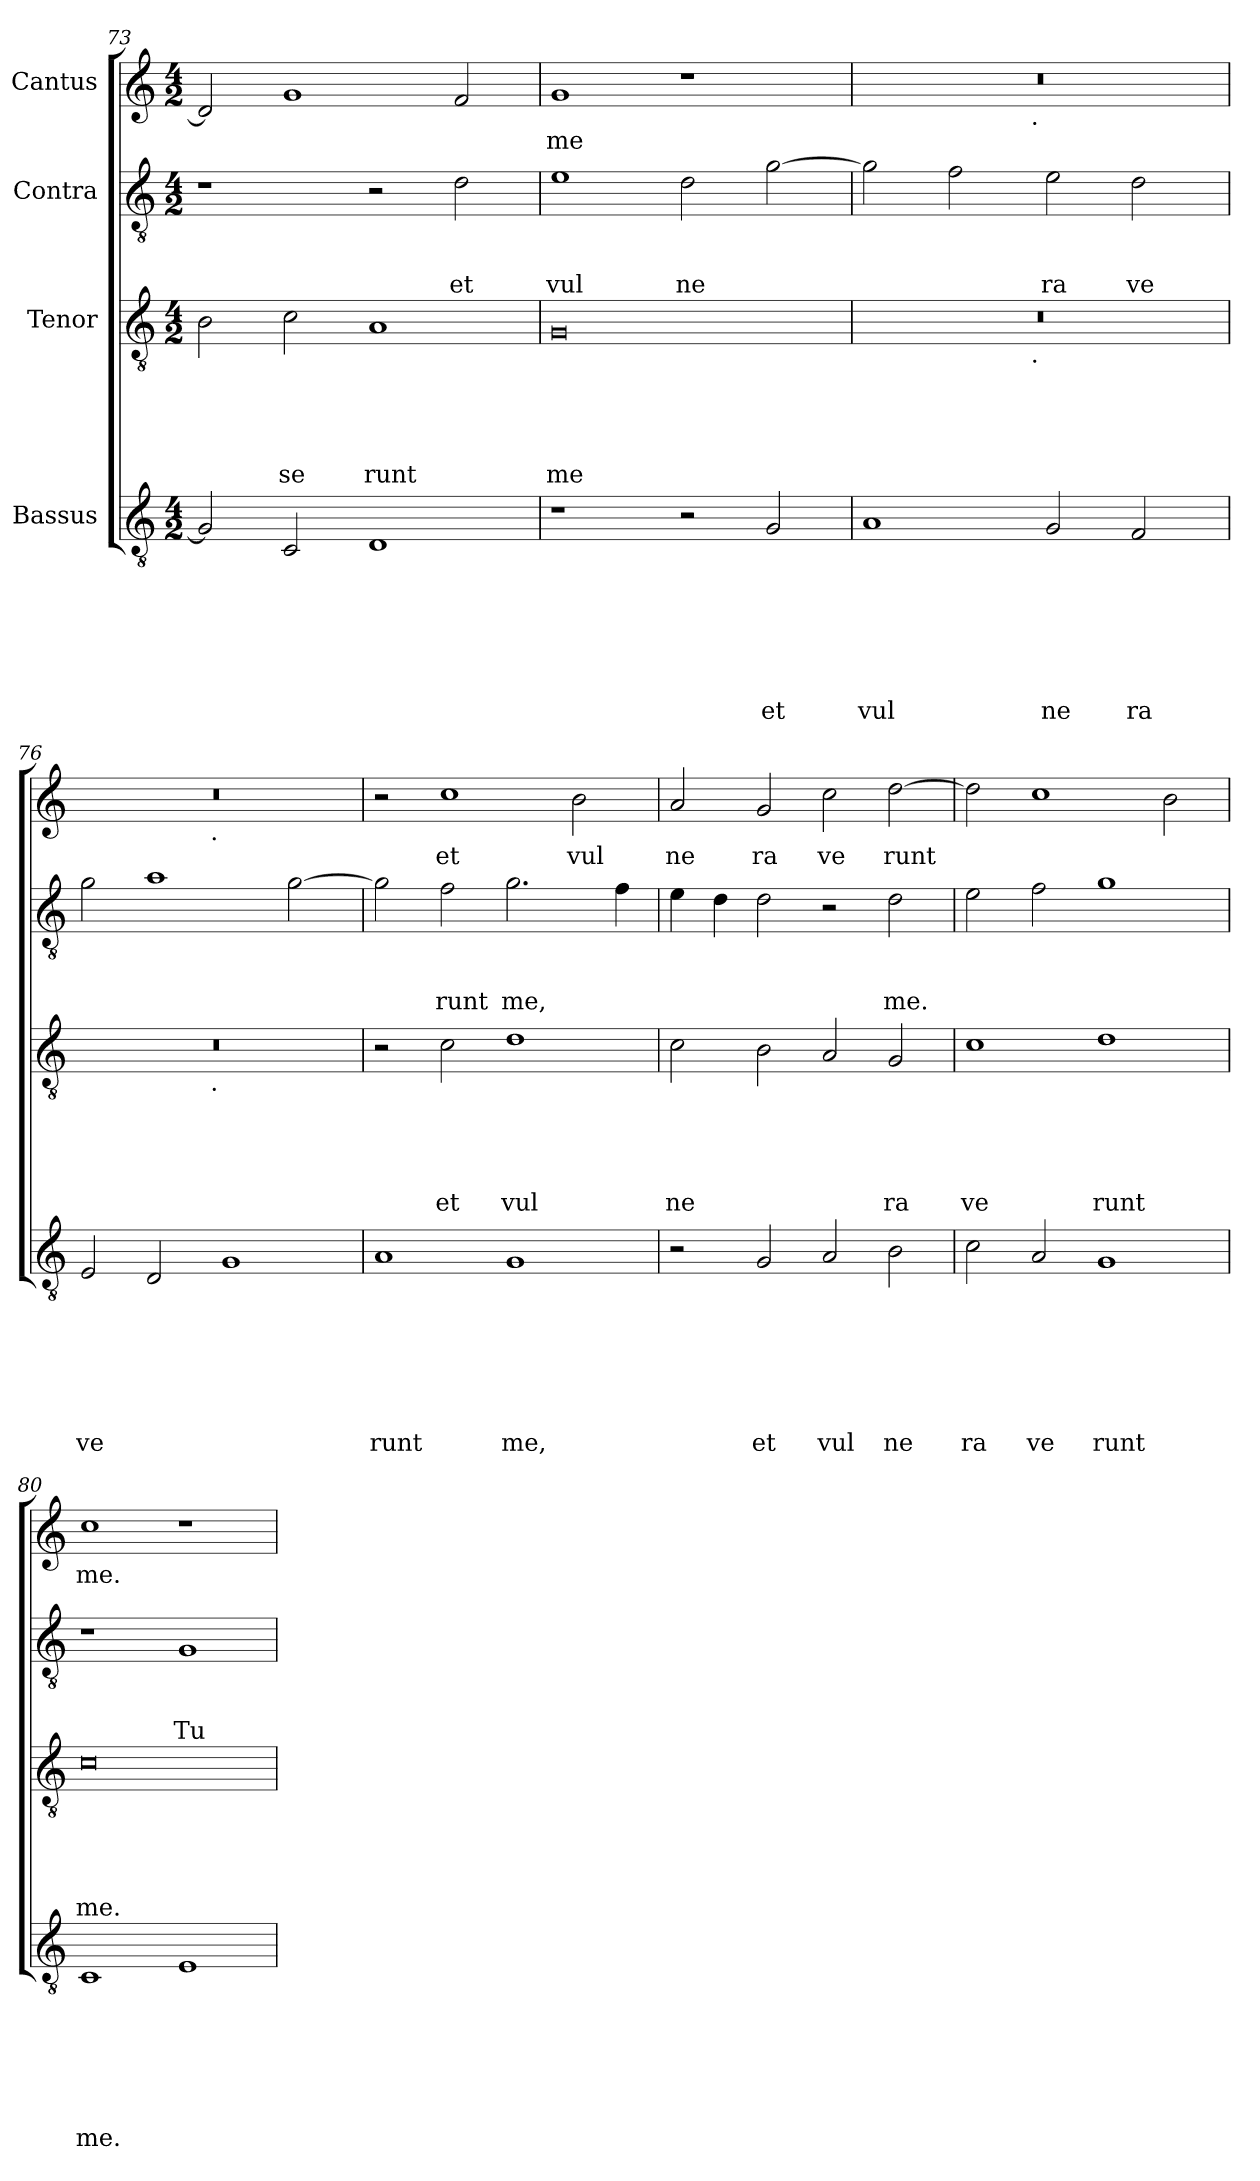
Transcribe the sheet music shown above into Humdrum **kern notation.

**kern	**text	**text	**text	**text	**text	**text	**text	**kern	**text	**text	**text	**text	**text	**kern	**text	**text	**text	**kern	**text
*part4	*part4	*part4	*part4	*part4	*part4	*part4	*part4	*part3	*part3	*part3	*part3	*part3	*part3	*part2	*part2	*part2	*part2	*part1	*part1
*staff4	*staff4	*staff4	*staff4	*staff4	*staff4	*staff4	*staff4	*staff3	*staff3	*staff3	*staff3	*staff3	*staff3	*staff2	*staff2	*staff2	*staff2	*staff1	*staff1
*I"Bassus	*	*	*	*	*	*	*	*I"Tenor	*	*	*	*	*	*I"Contra	*	*	*	*I"Cantus	*
!!LO:LB:g=z
*clefGv2	*	*	*	*	*	*	*	*clefGv2	*	*	*	*	*	*clefGv2	*	*	*	*clefG2	*
*k[]	*	*	*	*	*	*	*	*k[]	*	*	*	*	*	*k[]	*	*	*	*k[]	*
*C:	*	*	*	*	*	*	*	*C:	*	*	*	*	*	*C:	*	*	*	*C:	*
*M4/2	*	*	*	*	*	*	*	*M4/2	*	*	*	*	*	*M4/2	*	*	*	*M4/2	*
=73	=73	=73	=73	=73	=73	=73	=73	=73	=73	=73	=73	=73	=73	=73	=73	=73	=73	=73	=73
2G/]	.	.	.	.	.	.	.	2B\	.	.	.	.	.	1r	.	.	.	2d/]	.
!	!	!	!	!	!	!	!	!	!	!	!	!	!LO:LY:b	!	!	!	!	!	!
2C/	.	.	.	.	.	.	.	2c\	.	.	.	.	se	.	.	.	.	1g	.
!	!	!	!	!	!	!	!	!	!	!	!	!	!LO:LY:b	!	!	!	!	!	!
1D	.	.	.	.	.	.	.	1A	.	.	.	.	runt	2r	.	.	.	.	.
!	!	!	!	!	!	!	!	!	!	!	!	!	!	!	!	!	!LO:LY:b	!	!
.	.	.	.	.	.	.	.	.	.	.	.	.	.	2d\	.	.	et	2f/	.
=74	=74	=74	=74	=74	=74	=74	=74	=74	=74	=74	=74	=74	=74	=74	=74	=74	=74	=74	=74
!	!	!	!	!	!	!	!	!	!	!	!	!	!LO:LY:b	!	!	!	!LO:LY:b	!	!LO:LY:b
1r	.	.	.	.	.	.	.	0G	.	.	.	.	me	1e	.	.	vul	1g	me
!	!	!	!	!	!	!	!	!	!	!	!	!	!	!	!	!	!LO:LY:b	!	!
2r	.	.	.	.	.	.	.	.	.	.	.	.	.	2d\	.	.	ne	1r	.
!	!	!	!	!	!	!	!LO:LY:b	!	!	!	!	!	!	!	!	!	!	!	!
2G/	.	.	.	.	.	.	et	.	.	.	.	.	.	[>2g\	.	.	.	.	.
=75	=75	=75	=75	=75	=75	=75	=75	=75	=75	=75	=75	=75	=75	=75	=75	=75	=75	=75	=75
!	!	!	!	!	!	!	!LO:LY:b	!	!	!	!	!	!	!	!	!	!	!	!
*	*	*	*	*	*	*	*	*^	*	*	*	*	*	*	*	*	*	*^	*
1A	.	.	.	.	.	.	vul	0r	2ryy	.	.	.	.	.	2g\]	.	.	.	0r	2ryy	.
.	.	.	.	.	.	.	.	.	4...ryy	.	.	.	.	.	2f\	.	.	.	.	4...ryy	.
!	!	!	!	!	!	!	!	!	!	!	!	!	!	!	!	!	!	!	!	!LO:TX:b:t=.	!
!	!	!	!	!	!	!	!	!	!LO:TX:b:t=.	!	!	!	!	!	!	!	!	!	!	!	!
.	.	.	.	.	.	.	.	.	1ryy	.	.	.	.	.	.	.	.	.	.	1ryy	.
!	!	!	!	!	!	!	!LO:LY:b	!	!	!	!	!	!	!	!	!	!	!LO:LY:b	!	!	!
2G/	.	.	.	.	.	.	ne	.	.	.	.	.	.	.	2e\	.	.	ra	.	.	.
!	!	!	!	!	!	!	!LO:LY:b	!	!	!	!	!	!	!	!	!	!	!LO:LY:b	!	!	!
2F/	.	.	.	.	.	.	ra	.	.	.	.	.	.	.	2d\	.	.	ve	.	.	.
.	.	.	.	.	.	.	.	.	32ryy	.	.	.	.	.	.	.	.	.	.	32ryy	.
=76	=76	=76	=76	=76	=76	=76	=76	=76	=76	=76	=76	=76	=76	=76	=76	=76	=76	=76	=76	=76	=76
!	!	!	!	!	!	!	!LO:LY:b	!	!	!	!	!	!	!	!	!	!	!	!	!	!
2E/	.	.	.	.	.	.	ve	0r	2ryy	.	.	.	.	.	2g\	.	.	.	0r	2ryy	.
2D/	.	.	.	.	.	.	.	.	4...ryy	.	.	.	.	.	1a	.	.	.	.	4...ryy	.
!	!	!	!	!	!	!	!	!	!	!	!	!	!	!	!	!	!	!	!	!LO:TX:b:t=.	!
!	!	!	!	!	!	!	!	!	!LO:TX:b:t=.	!	!	!	!	!	!	!	!	!	!	!	!
.	.	.	.	.	.	.	.	.	1ryy	.	.	.	.	.	.	.	.	.	.	1ryy	.
1G	.	.	.	.	.	.	.	.	.	.	.	.	.	.	.	.	.	.	.	.	.
.	.	.	.	.	.	.	.	.	.	.	.	.	.	.	[>2g\	.	.	.	.	.	.
.	.	.	.	.	.	.	.	.	32ryy	.	.	.	.	.	.	.	.	.	.	32ryy	.
=77	=77	=77	=77	=77	=77	=77	=77	=77	=77	=77	=77	=77	=77	=77	=77	=77	=77	=77	=77	=77	=77
!	!	!	!	!	!	!	!LO:LY:b	!	!	!	!	!	!	!	!	!	!	!	!	!	!
*	*	*	*	*	*	*	*	*v	*v	*	*	*	*	*	*	*	*	*	*v	*v	*
1A	.	.	.	.	.	.	runt	2r	.	.	.	.	.	2g\]	.	.	.	2r	.
!	!	!	!	!	!	!	!	!	!	!	!	!	!LO:LY:b	!	!	!	!LO:LY:b	!	!LO:LY:b
.	.	.	.	.	.	.	.	2c\	.	.	.	.	et	2f\	.	.	runt	1cc	et
!	!	!	!	!	!	!	!LO:LY:b	!	!	!	!	!	!LO:LY:b	!	!	!	!LO:LY:b	!	!
1G	.	.	.	.	.	.	me,	1d	.	.	.	.	vul	2.g\	.	.	me,	.	.
!	!	!	!	!	!	!	!	!	!	!	!	!	!	!	!	!	!	!	!LO:LY:b
.	.	.	.	.	.	.	.	.	.	.	.	.	.	.	.	.	.	2b\	vul
.	.	.	.	.	.	.	.	.	.	.	.	.	.	4f\	.	.	.	.	.
=78	=78	=78	=78	=78	=78	=78	=78	=78	=78	=78	=78	=78	=78	=78	=78	=78	=78	=78	=78
!	!	!	!	!	!	!	!	!	!	!	!	!	!LO:LY:b	!	!	!	!	!	!LO:LY:b
2r	.	.	.	.	.	.	.	2c\	.	.	.	.	ne	4e\	.	.	.	2a/	ne
.	.	.	.	.	.	.	.	.	.	.	.	.	.	4d\	.	.	.	.	.
!	!	!	!	!	!	!	!LO:LY:b	!	!	!	!	!	!	!	!	!	!	!	!LO:LY:b
2G/	.	.	.	.	.	.	et	2B\	.	.	.	.	.	2d\	.	.	.	2g/	ra
!	!	!	!	!	!	!	!LO:LY:b	!	!	!	!	!	!	!	!	!	!	!	!LO:LY:b
2A/	.	.	.	.	.	.	vul	2A/	.	.	.	.	.	2r	.	.	.	2cc\	ve
!	!	!	!	!	!	!	!LO:LY:b	!	!	!	!	!	!LO:LY:b	!	!	!	!LO:LY:b	!	!LO:LY:b
2B\	.	.	.	.	.	.	ne	2G/	.	.	.	.	ra	2d\	.	.	me.	[>2dd\	runt
=79	=79	=79	=79	=79	=79	=79	=79	=79	=79	=79	=79	=79	=79	=79	=79	=79	=79	=79	=79
!	!	!	!	!	!	!	!LO:LY:b	!	!	!	!	!	!LO:LY:b	!	!	!	!	!	!
2c\	.	.	.	.	.	.	ra	1c	.	.	.	.	ve	2e\	.	.	.	2dd\]	.
!	!	!	!	!	!	!	!LO:LY:b	!	!	!	!	!	!	!	!	!	!	!	!
2A/	.	.	.	.	.	.	ve	.	.	.	.	.	.	2f\	.	.	.	1cc	.
!	!	!	!	!	!	!	!LO:LY:b	!	!	!	!	!	!LO:LY:b	!	!	!	!	!	!
1G	.	.	.	.	.	.	runt	1d	.	.	.	.	runt	1g	.	.	.	.	.
.	.	.	.	.	.	.	.	.	.	.	.	.	.	.	.	.	.	2b\	.
=80	=80	=80	=80	=80	=80	=80	=80	=80	=80	=80	=80	=80	=80	=80	=80	=80	=80	=80	=80
!	!	!	!	!	!	!	!LO:LY:b	!	!	!	!	!	!LO:LY:b	!	!	!	!	!	!LO:LY:b
1C	.	.	.	.	.	.	me.	0c	.	.	.	.	me.	1r	.	.	.	1cc	me.
!	!	!	!	!	!	!	!	!	!	!	!	!	!	!	!	!	!LO:LY:b	!	!
1E	.	.	.	.	.	.	.	.	.	.	.	.	.	1G	.	.	Tu	1r	.
=	=	=	=	=	=	=	=	=	=	=	=	=	=	=	=	=	=	=	=
*-	*-	*-	*-	*-	*-	*-	*-	*-	*-	*-	*-	*-	*-	*-	*-	*-	*-	*-	*-
